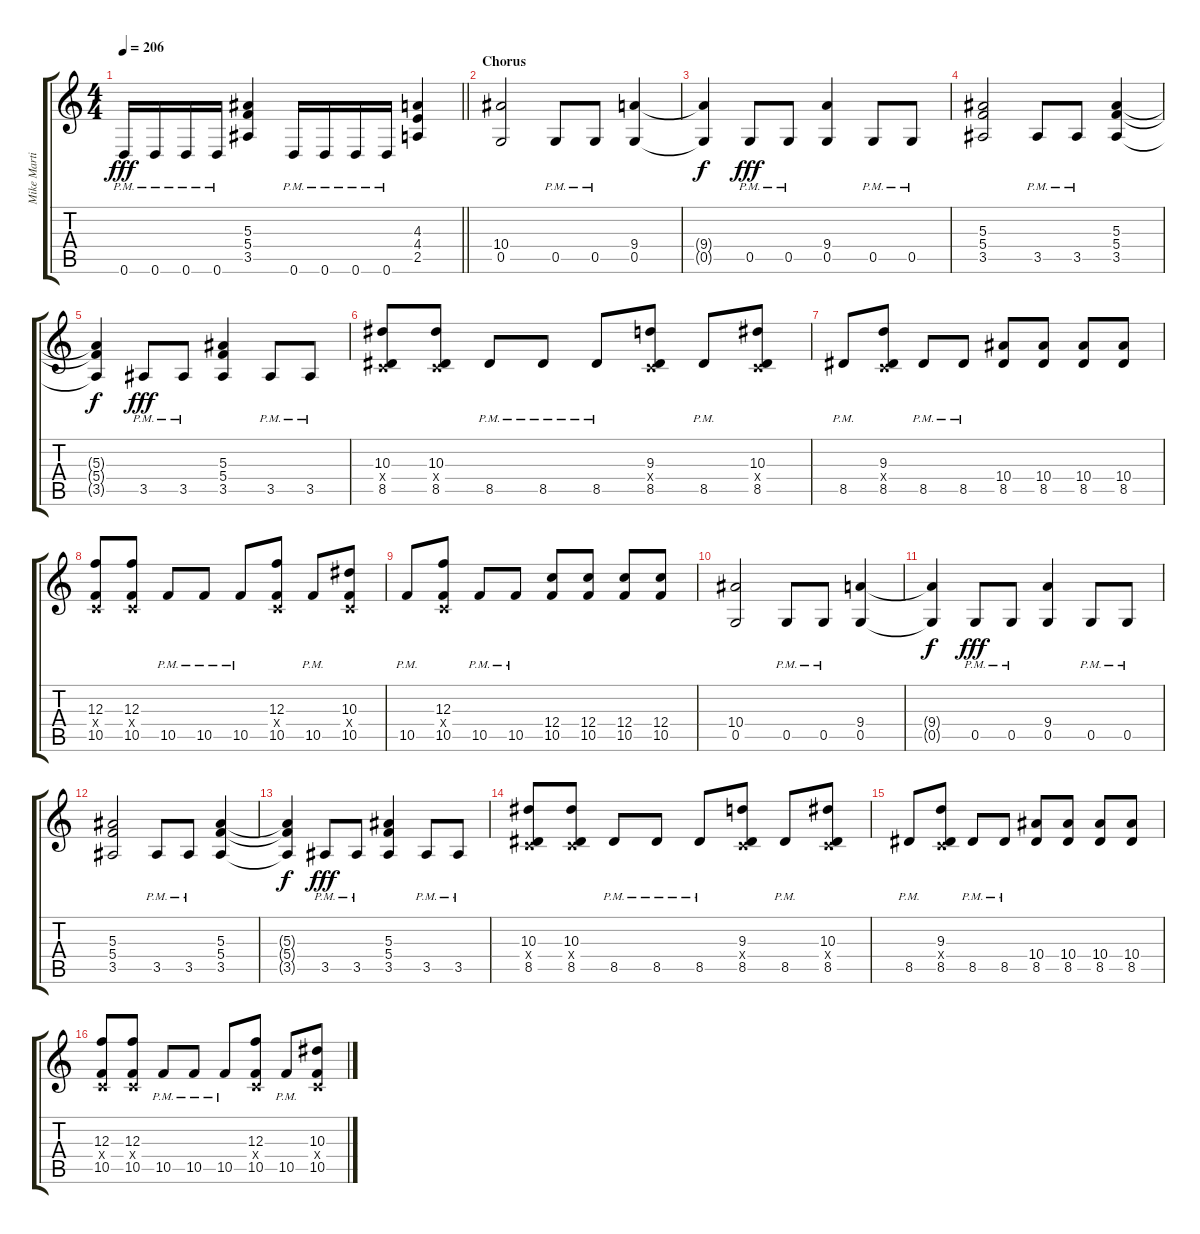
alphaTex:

\track ("Mike Martin" "Mike Marti") {instrument overdrivenguitar}
\staff {score tabs}
\tuning (D4 A3 F3 C3 G2 D2) {hide}
\ts (4 4)
\tempo 206
\clef g2
\barLineRight lightlight
\ks c
0.6{pm}.16{dy fff} 0.6{pm}.16 0.6{pm}.16 0.6{pm}.16 (5.3 5.4 3.5).4 0.6{pm}.16 0.6{pm}.16 0.6{pm}.16 0.6{pm}.16 (4.3 4.4 2.5).4 |
\section ("" "Chorus")
(10.4 0.5).2 0.5{pm}.8 0.5{pm}.8 (9.4 0.5).4 |
(9.4{t} 0.5{t}).4{dy f} 0.5{pm}.8{dy fff} 0.5{pm}.8 (9.4 0.5).4 0.5{pm}.8 0.5{pm}.8 |
(5.3 5.4 3.5).2 3.5{pm}.8 3.5{pm}.8 (5.3 5.4 3.5).4 |
(5.3{t} 5.4{t} 3.5{t}).4{dy f} 3.5{pm}.8{dy fff} 3.5{pm}.8 (5.3 5.4 3.5).4 3.5{pm}.8 3.5{pm}.8 |
(10.3 0.4{x} 8.5).8 (10.3 0.4{x} 8.5).8 8.5{pm}.8 8.5{pm}.8 8.5{pm}.8 (9.3 0.4{x} 8.5).8 8.5{pm}.8 (10.3 0.4{x} 8.5).8 |
8.5{pm}.8 (9.3 0.4{x} 8.5).8 8.5{pm}.8 8.5{pm}.8 (10.4 8.5).8 (10.4 8.5).8 (10.4 8.5).8 (10.4 8.5).8 |
(12.3 0.4{x} 10.5).8 (12.3 0.4{x} 10.5).8 10.5{pm}.8 10.5{pm}.8 10.5{pm}.8 (12.3 0.4{x} 10.5).8 10.5{pm}.8 (10.3 0.4{x} 10.5).8 |
10.5{pm}.8 (12.3 0.4{x} 10.5).8 10.5{pm}.8 10.5{pm}.8 (12.4 10.5).8 (12.4 10.5).8 (12.4 10.5).8 (12.4 10.5).8 |
(10.4 0.5).2 0.5{pm}.8 0.5{pm}.8 (9.4 0.5).4 |
(9.4{t} 0.5{t}).4{dy f} 0.5{pm}.8{dy fff} 0.5{pm}.8 (9.4 0.5).4 0.5{pm}.8 0.5{pm}.8 |
(5.3 5.4 3.5).2 3.5{pm}.8 3.5{pm}.8 (5.3 5.4 3.5).4 |
(5.3{t} 5.4{t} 3.5{t}).4{dy f} 3.5{pm}.8{dy fff} 3.5{pm}.8 (5.3 5.4 3.5).4 3.5{pm}.8 3.5{pm}.8 |
(10.3 0.4{x} 8.5).8 (10.3 0.4{x} 8.5).8 8.5{pm}.8 8.5{pm}.8 8.5{pm}.8 (9.3 0.4{x} 8.5).8 8.5{pm}.8 (10.3 0.4{x} 8.5).8 |
8.5{pm}.8 (9.3 0.4{x} 8.5).8 8.5{pm}.8 8.5{pm}.8 (10.4 8.5).8 (10.4 8.5).8 (10.4 8.5).8 (10.4 8.5).8 |
(12.3 0.4{x} 10.5).8 (12.3 0.4{x} 10.5).8 10.5{pm}.8 10.5{pm}.8 10.5{pm}.8 (12.3 0.4{x} 10.5).8 10.5{pm}.8 (10.3 0.4{x} 10.5).8
